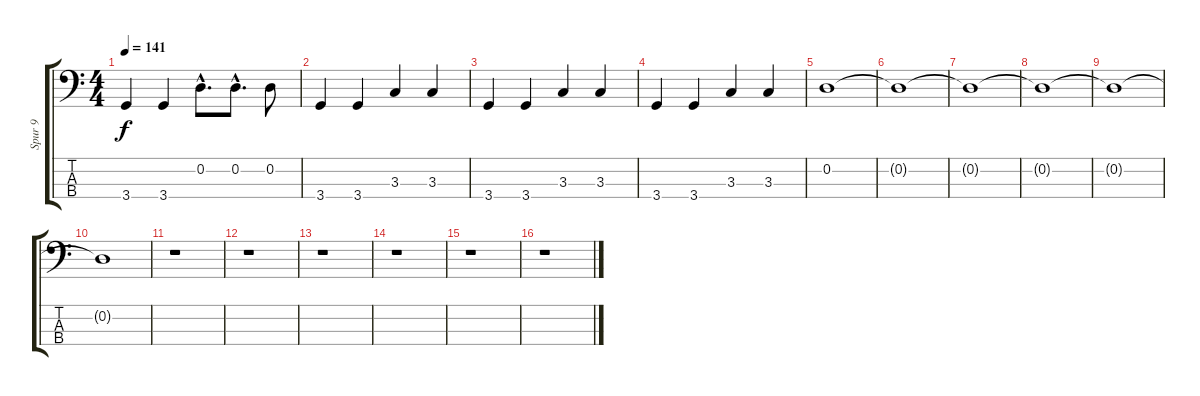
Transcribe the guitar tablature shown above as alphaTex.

\track ("Spur 9" "Spur 9") {instrument electricbassfinger}
\staff {score tabs}
\tuning (G2 D2 A1 E1) {hide}
\ts (4 4)
\tempo 141
\clef f4
\ks c
3.4.4{dy f} 3.4.4 0.2{hac}.8{d} 0.2{hac}.8{d} 0.2.8 |
3.4.4 3.4.4 3.3.4 3.3.4 |
3.4.4 3.4.4 3.3.4 3.3.4 |
3.4.4 3.4.4 3.3.4 3.3.4 |
0.2.1 |
0.2{t}.1 |
0.2{t}.1 |
0.2{t}.1 |
0.2{t}.1 |
0.2{t}.1 |
r.1 |
r.1 |
r.1 |
r.1 |
r.1 |
r.1
